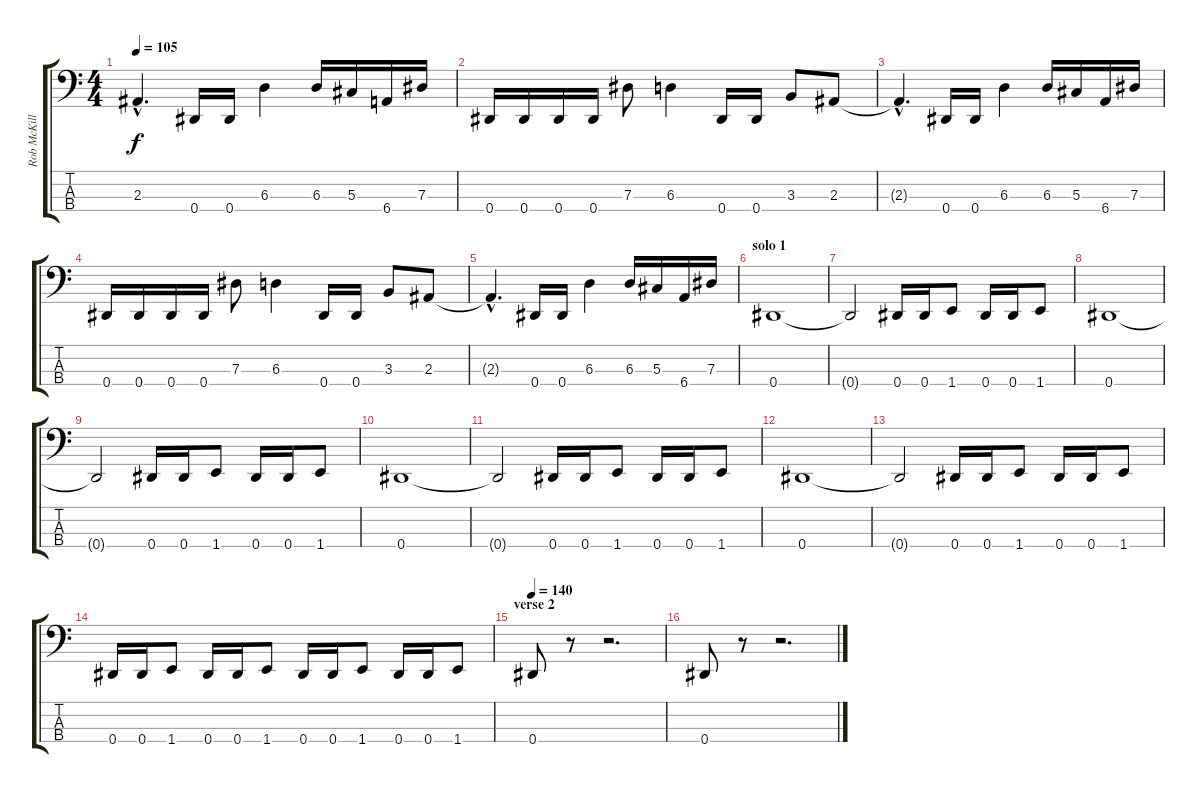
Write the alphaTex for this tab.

\track ("Rob McKillop" "Rob McKill") {instrument electricbasspick}
\staff {score tabs}
\tuning (Gb2 Db2 Ab1 Eb1) {hide}
\ts (4 4)
\tempo 105
\clef f4
\ks c
2.3{hac t}.4{d dy f} 0.4.16 0.4.16 6.3.4 6.3.16 5.3.16 6.4.16 7.3.16 |
0.4.16 0.4.16 0.4.16 0.4.16 7.3.8 6.3.4 0.4.16 0.4.16 3.3.8 2.3.8 |
2.3{hac t}.4{d} 0.4.16 0.4.16 6.3.4 6.3.16 5.3.16 6.4.16 7.3.16 |
0.4.16 0.4.16 0.4.16 0.4.16 7.3.8 6.3.4 0.4.16 0.4.16 3.3.8 2.3.8 |
2.3{hac t}.4{d} 0.4.16 0.4.16 6.3.4 6.3.16 5.3.16 6.4.16 7.3.16 |
\section ("" "solo 1")
0.4.1 |
0.4{t}.2 0.4.16 0.4.16 1.4.8 0.4.16 0.4.16 1.4.8 |
0.4.1 |
0.4{t}.2 0.4.16 0.4.16 1.4.8 0.4.16 0.4.16 1.4.8 |
0.4.1 |
0.4{t}.2 0.4.16 0.4.16 1.4.8 0.4.16 0.4.16 1.4.8 |
0.4.1 |
0.4{t}.2 0.4.16 0.4.16 1.4.8 0.4.16 0.4.16 1.4.8 |
0.4.16 0.4.16 1.4.8 0.4.16 0.4.16 1.4.8 0.4.16 0.4.16 1.4.8 0.4.16 0.4.16 1.4.8 |
\section ("" "verse 2")
\tempo 140
0.4.8 r.8 r.2{d} |
0.4.8 r.8 r.2{d}
